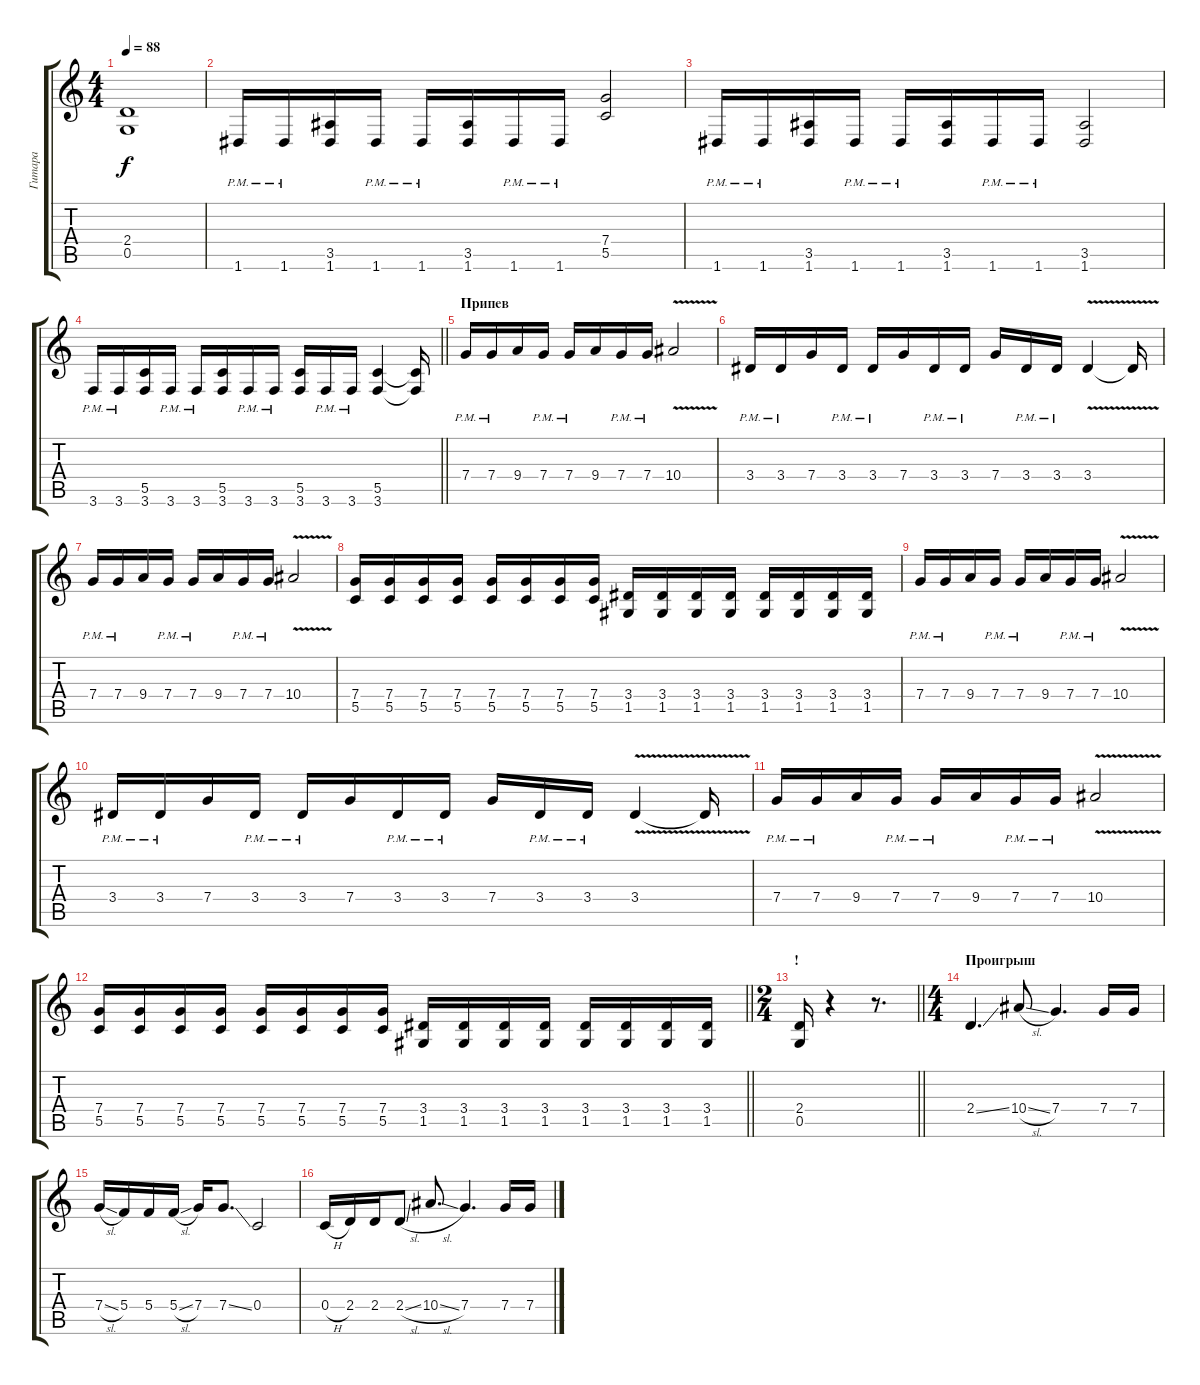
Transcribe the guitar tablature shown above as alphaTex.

\track ("Гитара" "Гитара") {instrument distortionguitar}
\staff {score tabs}
\tuning (D4 A3 F3 C3 G2 D2) {hide}
\ts (4 4)
\tempo 88
\clef g2
\ks c
(2.4 0.5).1{dy f} |
1.6{pm}.16 1.6{pm}.16 (3.5 1.6).16 1.6{pm}.16 1.6{pm}.16 (3.5 1.6).16 1.6{pm}.16 1.6{pm}.16 (7.4 5.5).2 |
1.6{pm}.16 1.6{pm}.16 (3.5 1.6).16 1.6{pm}.16 1.6{pm}.16 (3.5 1.6).16 1.6{pm}.16 1.6{pm}.16 (3.5 1.6).2 |
\barLineRight lightlight
3.6{pm}.16 3.6{pm}.16 (5.5 3.6).16 3.6{pm}.16 3.6{pm}.16 (5.5 3.6).16 3.6{pm}.16 3.6{pm}.16 (5.5 3.6).16 3.6{pm}.16 3.6{pm}.16 (5.5 3.6).4 (5.5{t} 3.6{t}).16 |
\section ("" "Припев")
7.4{pm}.16 7.4{pm}.16 9.4.16 7.4{pm}.16 7.4{pm}.16 9.4.16 7.4{pm}.16 7.4{pm}.16 10.4{v}.2 |
3.4{pm}.16 3.4{pm}.16 7.4.16 3.4{pm}.16 3.4{pm}.16 7.4.16 3.4{pm}.16 3.4{pm}.16 7.4.16 3.4{pm}.16 3.4{pm}.16 3.4{v}.4 3.4{t}.16 |
7.4{pm}.16 7.4{pm}.16 9.4.16 7.4{pm}.16 7.4{pm}.16 9.4.16 7.4{pm}.16 7.4{pm}.16 10.4{v}.2 |
(7.4 5.5).16 (7.4 5.5).16 (7.4 5.5).16 (7.4 5.5).16 (7.4 5.5).16 (7.4 5.5).16 (7.4 5.5).16 (7.4 5.5).16 (3.4 1.5).16 (3.4 1.5).16 (3.4 1.5).16 (3.4 1.5).16 (3.4 1.5).16 (3.4 1.5).16 (3.4 1.5).16 (3.4 1.5).16 |
7.4{pm}.16 7.4{pm}.16 9.4.16 7.4{pm}.16 7.4{pm}.16 9.4.16 7.4{pm}.16 7.4{pm}.16 10.4{v}.2 |
3.4{pm}.16 3.4{pm}.16 7.4.16 3.4{pm}.16 3.4{pm}.16 7.4.16 3.4{pm}.16 3.4{pm}.16 7.4.16 3.4{pm}.16 3.4{pm}.16 3.4{v}.4 3.4{t}.16 |
7.4{pm}.16 7.4{pm}.16 9.4.16 7.4{pm}.16 7.4{pm}.16 9.4.16 7.4{pm}.16 7.4{pm}.16 10.4{v}.2 |
\barLineRight lightlight
(7.4 5.5).16 (7.4 5.5).16 (7.4 5.5).16 (7.4 5.5).16 (7.4 5.5).16 (7.4 5.5).16 (7.4 5.5).16 (7.4 5.5).16 (3.4 1.5).16 (3.4 1.5).16 (3.4 1.5).16 (3.4 1.5).16 (3.4 1.5).16 (3.4 1.5).16 (3.4 1.5).16 (3.4 1.5).16 |
\ts (2 4)
\section ("" "!")
\barLineRight lightlight
(2.4 0.5).16 r.4 r.8{d} |
\ts (4 4)
\section ("" "Проигрыш")
2.4{ss}.4{d} 10.4{sl}.8 7.4.4{d} 7.4.16 7.4.16 |
7.4{sl}.16 5.4.16 5.4.16 5.4{sl}.16 7.4.16 7.4{ss}.8{d} 0.4.2 |
0.4{h}.16 2.4.16 2.4.16 2.4{sl}.8 10.4{sl}.8{d} 7.4.4{d} 7.4.16 7.4.16
